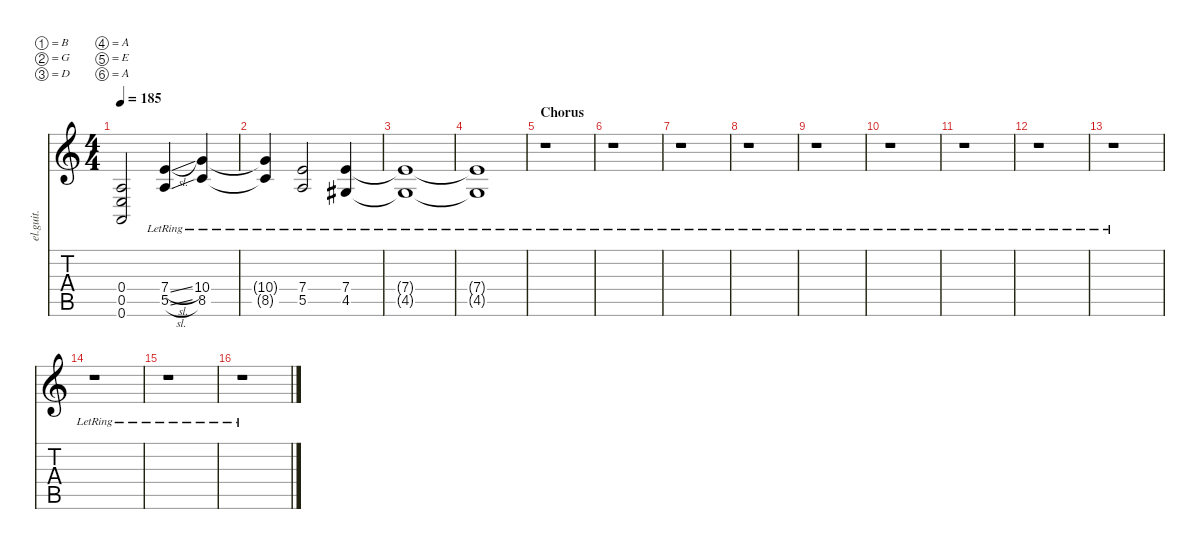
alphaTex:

\defaultSystemsLayout 4
\hideDynamics
\bracketExtendMode nobrackets
\track ("Clean Guitar - Petr" "el.guit.") {instrument electricguitarclean}
\staff {score tabs}
\tuning (B3 G3 D3 A2 E2 A1)
\ts (4 4)
\tempo 185
\clef g2
\ks c
(0.6 0.5 0.4).2{dy mf beam Up} (5.5{sl lr} 7.4{sl lr}).4{beam Up} (10.4{lr} 8.5{lr}).4{beam Up} |
(8.5{lr t} 10.4{lr t}).4{beam Up} (5.5{lr} 7.4{lr}).2{beam Up} (4.5{lr acc #} 7.4{lr}).4{beam Up} |
(4.5{lr t acc #} 7.4{lr t}).1{beam Up} |
(4.5{lr t acc #} 7.4{lr t}).1{beam Up} |
\section ("" "Chorus")
r.1{beam Down} |
r.1{beam Down} |
r.1{beam Down} |
r.1{beam Down} |
r.1{beam Down} |
r.1{beam Down} |
r.1{beam Down} |
r.1{beam Down} |
r.1{beam Down} |
r.1{beam Down} |
r.1{beam Down} |
r.1{beam Down}
